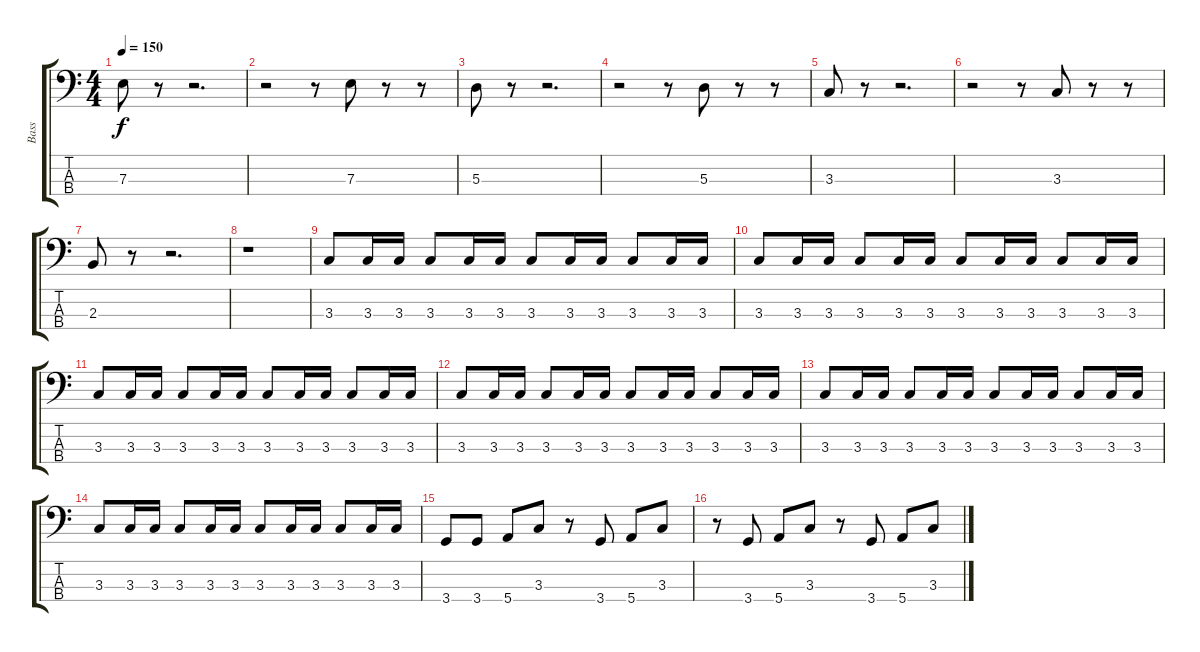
\track ("Bass" "Bass") {instrument electricbassfinger}
\staff {score tabs}
\tuning (G2 D2 A1 E1) {hide}
\ts (4 4)
\tempo 150
\clef f4
\ks c
7.3.8{dy f} r.8 r.2{d} |
r.2 r.8 7.3.8 r.8 r.8 |
5.3.8 r.8 r.2{d} |
r.2 r.8 5.3.8 r.8 r.8 |
3.3.8 r.8 r.2{d} |
r.2 r.8 3.3.8 r.8 r.8 |
2.3.8 r.8 r.2{d} |
r.1 |
3.3.8 3.3.16 3.3.16 3.3.8 3.3.16 3.3.16 3.3.8 3.3.16 3.3.16 3.3.8 3.3.16 3.3.16 |
3.3.8 3.3.16 3.3.16 3.3.8 3.3.16 3.3.16 3.3.8 3.3.16 3.3.16 3.3.8 3.3.16 3.3.16 |
3.3.8 3.3.16 3.3.16 3.3.8 3.3.16 3.3.16 3.3.8 3.3.16 3.3.16 3.3.8 3.3.16 3.3.16 |
3.3.8 3.3.16 3.3.16 3.3.8 3.3.16 3.3.16 3.3.8 3.3.16 3.3.16 3.3.8 3.3.16 3.3.16 |
3.3.8 3.3.16 3.3.16 3.3.8 3.3.16 3.3.16 3.3.8 3.3.16 3.3.16 3.3.8 3.3.16 3.3.16 |
3.3.8 3.3.16 3.3.16 3.3.8 3.3.16 3.3.16 3.3.8 3.3.16 3.3.16 3.3.8 3.3.16 3.3.16 |
3.4.8 3.4.8 5.4.8 3.3.8 r.8 3.4.8 5.4.8 3.3.8 |
r.8 3.4.8 5.4.8 3.3.8 r.8 3.4.8 5.4.8 3.3.8
